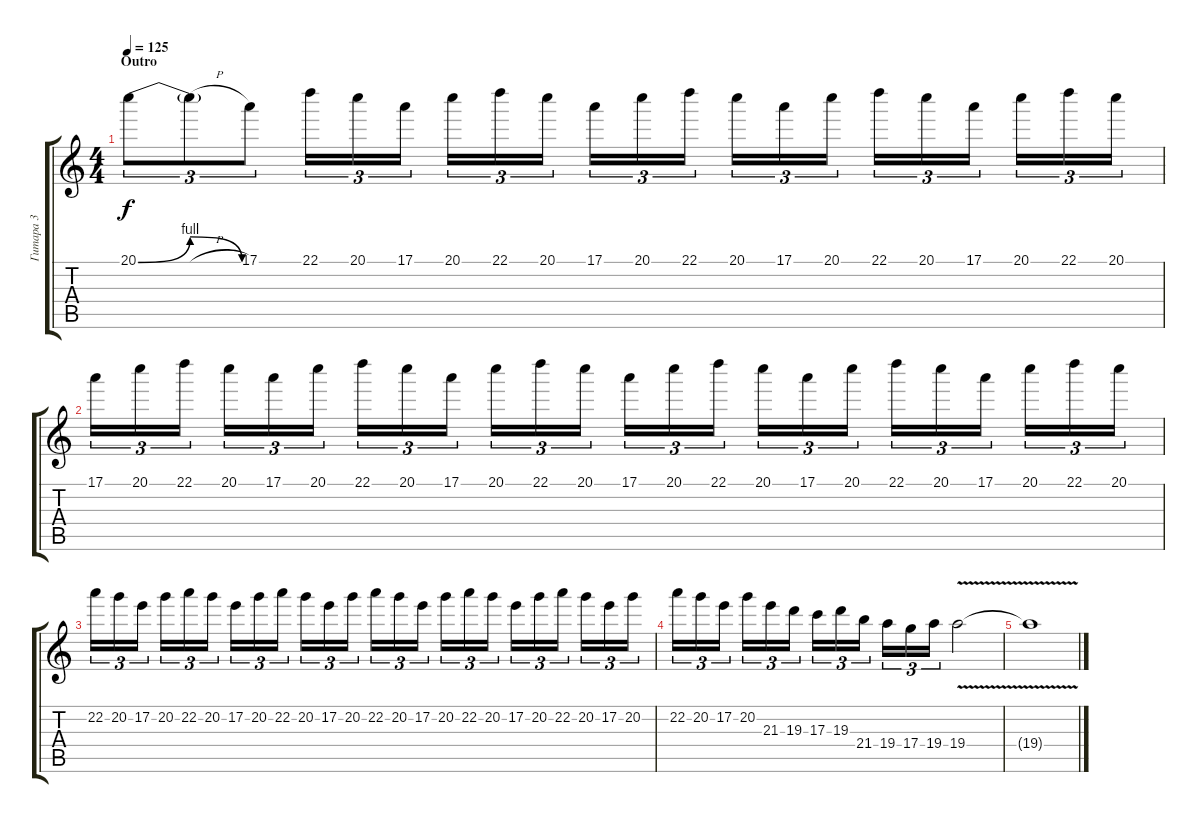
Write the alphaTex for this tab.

\track ("Гитара 3" "Гитара 3") {instrument distortionguitar}
\staff {score tabs}
\tuning (E4 B3 G3 D3 A2 E2) {hide}
\ts (4 4)
\section ("" "Outro")
\tempo 125
\clef g2
\ks aminor
20.1{be (bendrelease 0 0 33 4 48 4 60 0)}.8{tu (3 2) dy f volume 8 instrument distortionguitar} 20.1{h t}.8{tu (3 2)} 17.1.8{tu (3 2)} 22.1.16{tu (3 2)} 20.1.16{tu (3 2)} 17.1.16{tu (3 2) beam splitsecondary} 20.1.16{tu (3 2)} 22.1.16{tu (3 2)} 20.1.16{tu (3 2)} 17.1.16{tu (3 2)} 20.1.16{tu (3 2)} 22.1.16{tu (3 2) beam splitsecondary} 20.1.16{tu (3 2)} 17.1.16{tu (3 2)} 20.1.16{tu (3 2)} 22.1.16{tu (3 2)} 20.1.16{tu (3 2)} 17.1.16{tu (3 2) beam splitsecondary} 20.1.16{tu (3 2)} 22.1.16{tu (3 2)} 20.1.16{tu (3 2)} |
17.1.16{tu (3 2)} 20.1.16{tu (3 2)} 22.1.16{tu (3 2) beam splitsecondary} 20.1.16{tu (3 2)} 17.1.16{tu (3 2)} 20.1.16{tu (3 2)} 22.1.16{tu (3 2)} 20.1.16{tu (3 2)} 17.1.16{tu (3 2) beam splitsecondary} 20.1.16{tu (3 2)} 22.1.16{tu (3 2)} 20.1.16{tu (3 2)} 17.1.16{tu (3 2)} 20.1.16{tu (3 2)} 22.1.16{tu (3 2) beam splitsecondary} 20.1.16{tu (3 2)} 17.1.16{tu (3 2)} 20.1.16{tu (3 2)} 22.1.16{tu (3 2)} 20.1.16{tu (3 2)} 17.1.16{tu (3 2) beam splitsecondary} 20.1.16{tu (3 2)} 22.1.16{tu (3 2)} 20.1.16{tu (3 2)} |
22.2.16{tu (3 2)} 20.2.16{tu (3 2)} 17.2.16{tu (3 2) beam splitsecondary} 20.2.16{tu (3 2)} 22.2.16{tu (3 2)} 20.2.16{tu (3 2)} 17.2.16{tu (3 2)} 20.2.16{tu (3 2)} 22.2.16{tu (3 2) beam splitsecondary} 20.2.16{tu (3 2)} 17.2.16{tu (3 2)} 20.2.16{tu (3 2)} 22.2.16{tu (3 2)} 20.2.16{tu (3 2)} 17.2.16{tu (3 2) beam splitsecondary} 20.2.16{tu (3 2)} 22.2.16{tu (3 2)} 20.2.16{tu (3 2)} 17.2.16{tu (3 2)} 20.2.16{tu (3 2)} 22.2.16{tu (3 2) beam splitsecondary} 20.2.16{tu (3 2)} 17.2.16{tu (3 2)} 20.2.16{tu (3 2)} |
22.2.16{tu (3 2)} 20.2.16{tu (3 2)} 17.2.16{tu (3 2) beam splitsecondary} 20.2.16{tu (3 2)} 21.3.16{tu (3 2)} 19.3.16{tu (3 2)} 17.3.16{tu (3 2)} 19.3.16{tu (3 2)} 21.4.16{tu (3 2) beam splitsecondary} 19.4.16{tu (3 2)} 17.4.16{tu (3 2)} 19.4.16{tu (3 2)} 19.4{v}.2 |
19.4{t}.1
